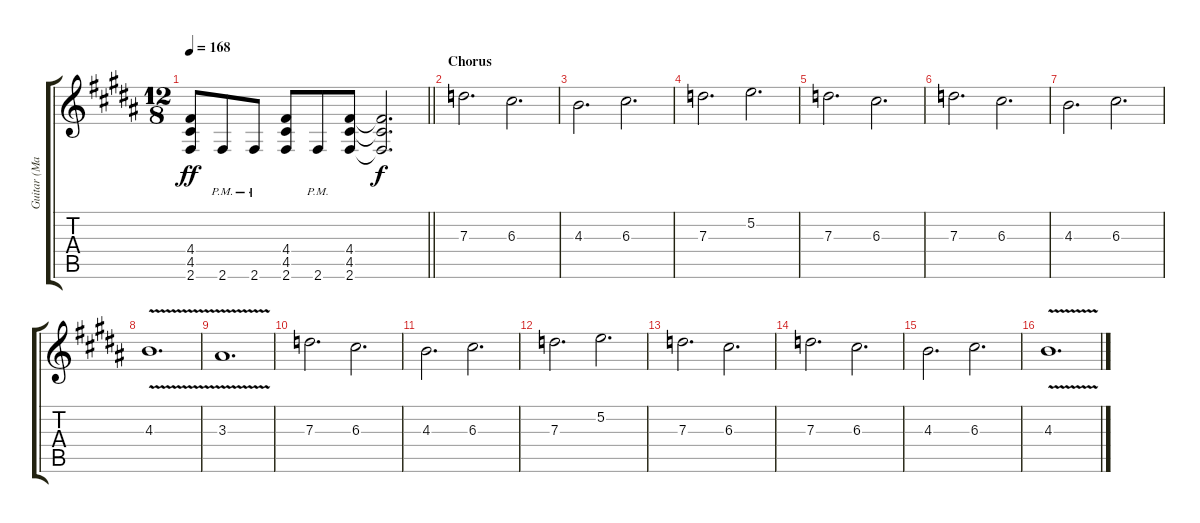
\track ("Guitar (Mavrin)" "Guitar (Ma") {instrument distortionguitar}
\staff {score tabs}
\tuning (E4 B3 G3 D3 A2 E2) {hide}
\ts (12 8)
\tempo 168
\clef g2
\barLineRight lightlight
\ks b
(4.4 4.5 2.6).8{dy ff} 2.6{pm}.8 2.6{pm}.8 (4.4 4.5 2.6).8 2.6{pm}.8 (4.4 4.5 2.6).8 (4.4{t} 4.5{t} 2.6{t}).2{d dy f} |
\section ("" "Chorus")
7.3.2{d} 6.3.2{d} |
4.3.2{d} 6.3.2{d} |
7.3.2{d} 5.2.2{d} |
7.3.2{d} 6.3.2{d} |
7.3.2{d} 6.3.2{d} |
4.3.2{d} 6.3.2{d} |
4.3{v}.1{d} |
3.3{v}.1{d} |
7.3.2{d} 6.3.2{d} |
4.3.2{d} 6.3.2{d} |
7.3.2{d} 5.2.2{d} |
7.3.2{d} 6.3.2{d} |
7.3.2{d} 6.3.2{d} |
4.3.2{d} 6.3.2{d} |
4.3{v}.1{d}
